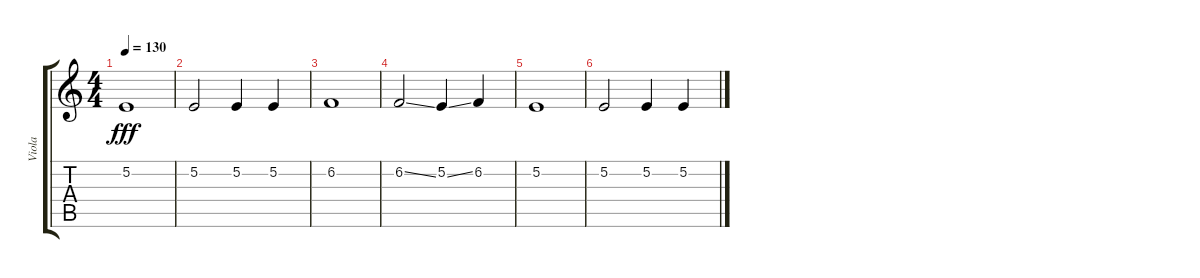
\track ("Viola" "Viola") {instrument viola}
\staff {score tabs}
\tuning (E4 B3 G3 D3 A2 D2) {hide}
\ts (4 4)
\tempo 130
\clef g2
\ks c
5.2.1{dy fff} |
5.2.2 5.2.4 5.2.4 |
6.2.1 |
6.2{ss}.2 5.2{ss}.4 6.2.4 |
5.2.1 |
5.2.2 5.2.4 5.2.4
